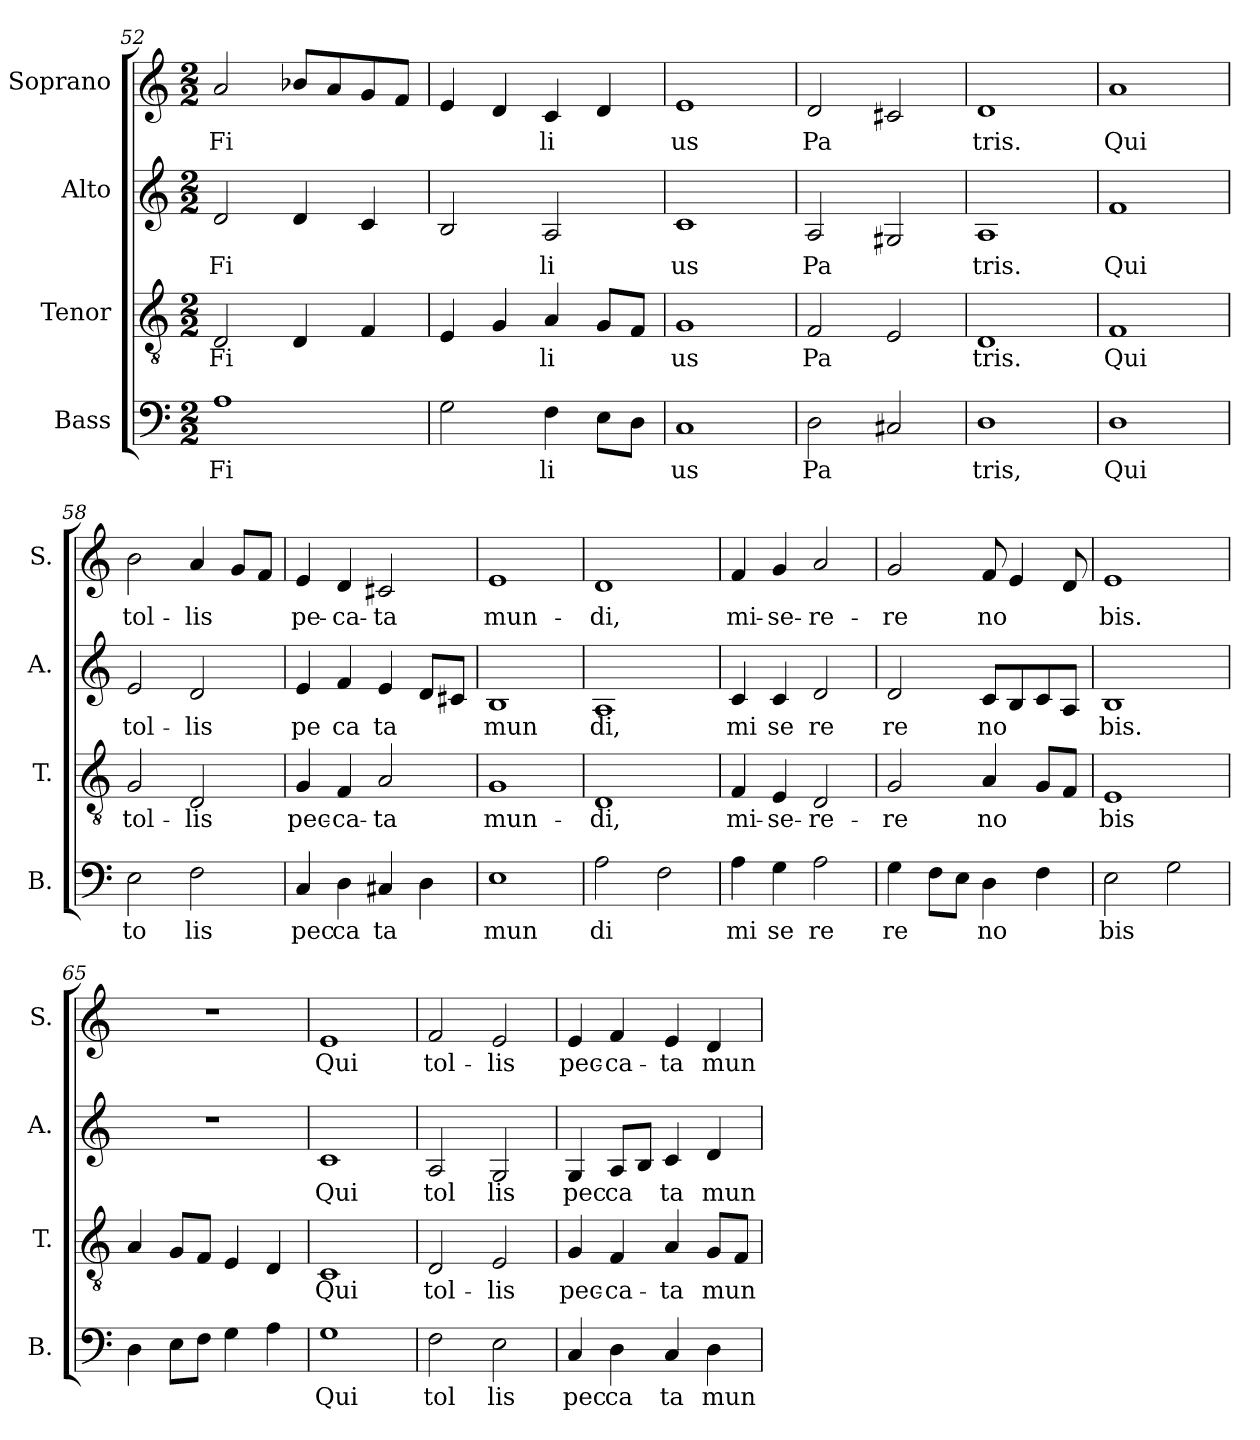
**kern	**text	**kern	**text	**kern	**text	**kern	**text
*part4	*part4	*part3	*part3	*part2	*part2	*part1	*part1
*staff4	*staff4	*staff3	*staff3	*staff2	*staff2	*staff1	*staff1
*I"Bass	*	*I"Tenor	*	*I"Alto	*	*I"Soprano	*
*I'B.	*	*I'T.	*	*I'A.	*	*I'S.	*
*clefF4	*	*clefGv2	*	*clefG2	*	*clefG2	*
*k[]	*	*k[]	*	*k[]	*	*k[]	*
*M2/2	*	*M2/2	*	*M2/2	*	*M2/2	*
=52	=52	=52	=52	=52	=52	=52	=52
!	!LO:LY:b	!	!LO:LY:b	!	!LO:LY:b	!	!LO:LY:b
1A	Fi	2D/	Fi	2d/	Fi	2a/	Fi
.	.	4D/	.	4d/	.	8b-X/L	.
.	.	.	.	.	.	8a/	.
.	.	4F/	.	4c/	.	8g/	.
.	.	.	.	.	.	8f/J	.
!!LO:LB:g=z
=53	=53	=53	=53	=53	=53	=53	=53
2G\	.	4E/	.	2B/	.	4e/	.
.	.	4G/	.	.	.	4d/	.
!	!LO:LY:b	!	!LO:LY:b	!	!LO:LY:b	!	!LO:LY:b
4F\	li	4A/	li	2A/	li	4c/	li
8E\L	.	8G/L	.	.	.	4d/	.
8D\J	.	8F/J	.	.	.	.	.
=54	=54	=54	=54	=54	=54	=54	=54
!	!LO:LY:b	!	!LO:LY:b	!	!LO:LY:b	!	!LO:LY:b
1C	us	1G	us	1c	us	1e	us
=55	=55	=55	=55	=55	=55	=55	=55
!	!LO:LY:b	!	!LO:LY:b	!	!LO:LY:b	!	!LO:LY:b
2D\	Pa	2F/	-Pa	2A/	Pa	2d/	Pa
2C#X/	.	2E/	.	2G#X/	.	2c#X/	.
=56	=56	=56	=56	=56	=56	=56	=56
!	!LO:LY:b	!	!LO:LY:b	!	!LO:LY:b	!	!LO:LY:b
1D	tris,	1D	tris.	1A	tris.	1d	tris.
=57	=57	=57	=57	=57	=57	=57	=57
!	!LO:LY:b	!	!LO:LY:b	!	!LO:LY:b	!	!LO:LY:b
1D	Qui	1F	Qui	1f	Qui	1a	Qui
=58	=58	=58	=58	=58	=58	=58	=58
!	!LO:LY:b	!	!LO:LY:b	!	!LO:LY:b	!	!LO:LY:b
2E\	to	2G/	tol-	2e/	tol-	2b\	tol-
!	!LO:LY:b	!	!LO:LY:b	!	!LO:LY:b	!	!LO:LY:b
2F\	lis	2D/	-lis	2d/	-lis	4a/	-lis
.	.	.	.	.	.	8g/L	.
.	.	.	.	.	.	8f/J	.
=59	=59	=59	=59	=59	=59	=59	=59
!	!LO:LY:b	!	!LO:LY:b	!	!LO:LY:b	!	!LO:LY:b
4C/	pec	4G/	pec-	4e/	-pe	4e/	pe-
!	!LO:LY:b	!	!LO:LY:b	!	!LO:LY:b	!	!LO:LY:b
4D\	ca	4F/	-ca-	4f/	ca	4d/	-ca-
!	!LO:LY:b	!	!LO:LY:b	!	!LO:LY:b	!	!LO:LY:b
4C#X/	ta	2A/	-ta	4e/	ta	2c#X/	-ta
4D\	.	.	.	8d/L	.	.	.
.	.	.	.	8c#X/J	.	.	.
=60	=60	=60	=60	=60	=60	=60	=60
!	!LO:LY:b	!	!LO:LY:b	!	!LO:LY:b	!	!LO:LY:b
1E	mun	1G	mun-	1B	mun	1e	mun-
=61	=61	=61	=61	=61	=61	=61	=61
!	!LO:LY:b	!	!LO:LY:b	!	!LO:LY:b	!	!LO:LY:b
2A\	di	1D	-di,	1A	di,	1d	-di,
2F\	.	.	.	.	.	.	.
!!LO:LB:g=z
=62	=62	=62	=62	=62	=62	=62	=62
!	!LO:LY:b	!	!LO:LY:b	!	!LO:LY:b	!	!LO:LY:b
4A\	mi	4F/	mi-	4c/	mi	4f/	mi-
!	!LO:LY:b	!	!LO:LY:b	!	!LO:LY:b	!	!LO:LY:b
4G\	se	4E/	-se-	4c/	se	4g/	-se-
!	!LO:LY:b	!	!LO:LY:b	!	!LO:LY:b	!	!LO:LY:b
2A\	re	2D/	-re-	2d/	re	2a/	-re-
=63	=63	=63	=63	=63	=63	=63	=63
!	!LO:LY:b	!	!LO:LY:b	!	!LO:LY:b	!	!LO:LY:b
4G\	re	2G/	-re	2d/	re	2g/	-re
8F\L	.	.	.	.	.	.	.
8E\J	.	.	.	.	.	.	.
!	!LO:LY:b	!	!LO:LY:b	!	!LO:LY:b	!	!LO:LY:b
4D\	no	4A/	no	8c/L	no	8f/	no
.	.	.	.	8B/	.	4e/	.
4F\	.	8G/L	.	8c/	.	.	.
.	.	8F/J	.	8A/J	.	8d/	.
=64	=64	=64	=64	=64	=64	=64	=64
!	!LO:LY:b	!	!LO:LY:b	!	!LO:LY:b	!	!LO:LY:b
2E\	bis	1E	bis	1B	bis.	1e	bis.
2G\	.	.	.	.	.	.	.
=65	=65	=65	=65	=65	=65	=65	=65
4D\	.	4A/	.	1r	.	1r	.
8E\L	.	8G/L	.	.	.	.	.
8F\J	.	8F/J	.	.	.	.	.
4G\	.	4E/	.	.	.	.	.
4A\	.	4D/	.	.	.	.	.
=66	=66	=66	=66	=66	=66	=66	=66
!	!LO:LY:b	!	!LO:LY:b	!	!LO:LY:b	!	!LO:LY:b
1G	Qui	1C	Qui	1c	Qui	1e	Qui
=67	=67	=67	=67	=67	=67	=67	=67
!	!LO:LY:b	!	!LO:LY:b	!	!LO:LY:b	!	!LO:LY:b
2F\	tol	2D/	tol-	2A/	tol	2f/	tol-
!	!LO:LY:b	!	!LO:LY:b	!	!LO:LY:b	!	!LO:LY:b
2E\	lis	2E/	-lis	2G/	lis	2e/	-lis
=68	=68	=68	=68	=68	=68	=68	=68
!	!LO:LY:b	!	!LO:LY:b	!	!LO:LY:b	!	!LO:LY:b
4C/	pec	4G/	pec-	4G/	pec	4e/	pec-
!	!LO:LY:b	!	!LO:LY:b	!	!LO:LY:b	!	!LO:LY:b
4D\	ca	4F/	-ca-	8A/L	ca	4f/	-ca-
.	.	.	.	8B/J	.	.	.
!	!LO:LY:b	!	!LO:LY:b	!	!LO:LY:b	!	!LO:LY:b
4C/	ta	4A/	-ta	4c/	ta	4e/	-ta
!	!LO:LY:b	!	!LO:LY:b	!	!LO:LY:b	!	!LO:LY:b
4D\	mun	8G/L	mun	4d/	mun	4d/	mun-
.	.	8F/J	.	.	.	.	.
=	=	=	=	=	=	=	=
*-	*-	*-	*-	*-	*-	*-	*-
